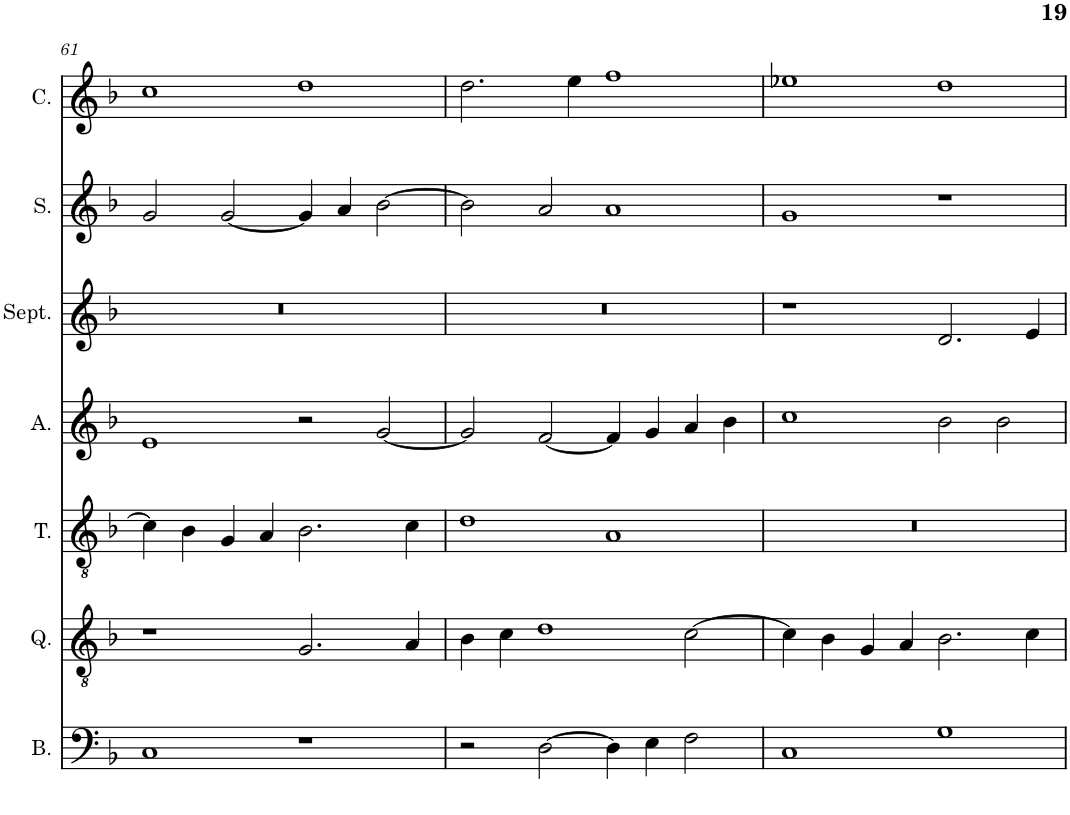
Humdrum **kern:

**kern	**kern	**kern	**kern	**kern	**kern	**kern
*part7	*part6	*part5	*part4	*part3	*part2	*part1
*staff7	*staff6	*staff5	*staff4	*staff3	*staff2	*staff1
*I"Bassus	*I"Quintus	*I"Tenor	*I"Altus	*I"Septimus	*I"Sextus	*I"Cantus
*I'B.	*I'Q.	*I'T.	*I'A.	*I'Sept.	*I'S.	*I'C.
!!LO:PB:g=z
*clefF4	*clefGv2	*clefGv2	*clefG2	*clefG2	*clefG2	*clefG2
*k[b-]	*k[b-]	*k[b-]	*k[b-]	*k[b-]	*k[b-]	*k[b-]
*F:	*F:	*F:	*F:	*F:	*F:	*F:
*M4/2	*M4/2	*M4/2	*M4/2	*M4/2	*M4/2	*M4/2
=61	=61	=61	=61	=61	=61	=61
1C	1r	4c\]	1e	0r	2g/	1cc
.	.	4B-\	.	.	.	.
.	.	4G/	.	.	[2g/	.
.	.	4A/	.	.	.	.
1r	2.G/	2.B-\	2r	.	4g/]	1dd
.	.	.	.	.	4a/	.
.	.	.	[2g/	.	[2b-\	.
.	4A/	4c\	.	.	.	.
=62	=62	=62	=62	=62	=62	=62
2r	4B-\	1d	2g/]	0r	2b-\]	2.dd\
.	4c\	.	.	.	.	.
[2D\	1d	.	[2f/	.	2a/	.
.	.	.	.	.	.	4ee\
4D\]	.	1A	4f/]	.	1a	1ff
4E\	.	.	4g/	.	.	.
2F\	[2c\	.	4a/	.	.	.
.	.	.	4b-\	.	.	.
=63	=63	=63	=63	=63	=63	=63
1C	4c\]	0r	1cc	1r	1g	1ee-X
.	4B-\	.	.	.	.	.
.	4G/	.	.	.	.	.
.	4A/	.	.	.	.	.
1G	2.B-\	.	2b-\	2.d/	1r	1dd
.	.	.	2b-\	.	.	.
.	4c\	.	.	4e/	.	.
=	=	=	=	=	=	=
*-	*-	*-	*-	*-	*-	*-
